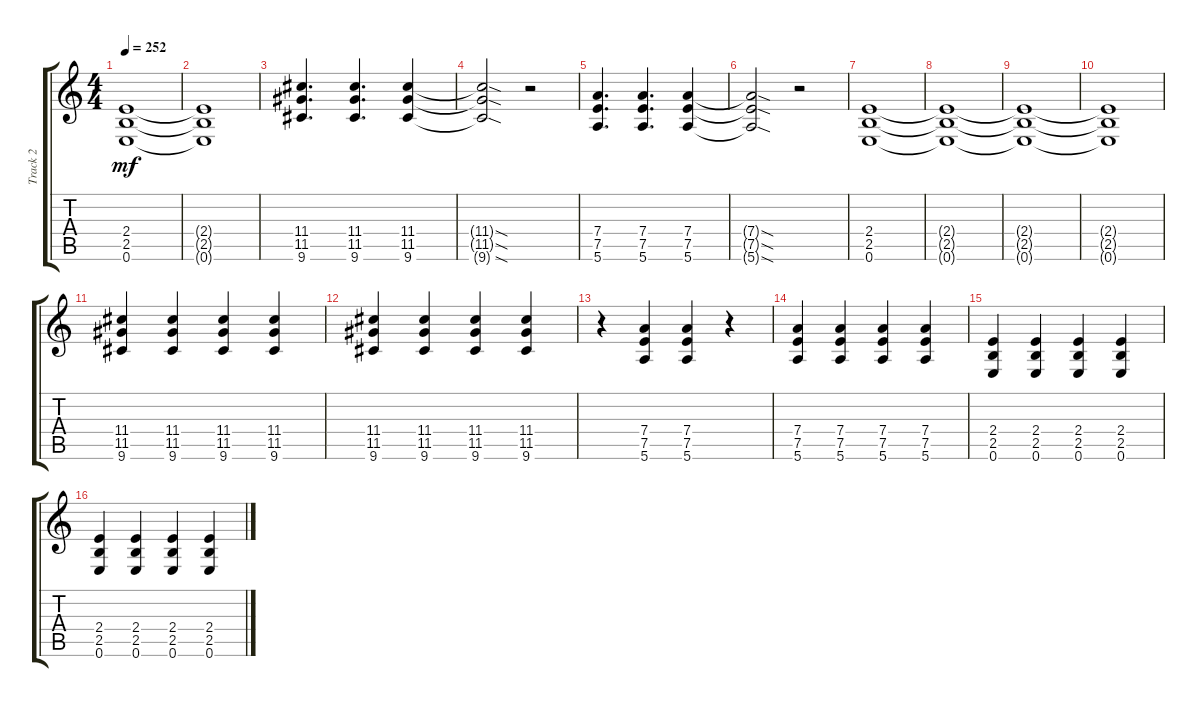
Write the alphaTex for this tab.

\track ("Track 2" "Track 2") {instrument distortionguitar}
\staff {score tabs}
\tuning (E4 B3 G3 D3 A2 E2) {hide}
\ts (4 4)
\tempo 252
\clef g2
\ks c
(2.4{t} 2.5{t} 0.6{t}).1{dy mf} |
(2.4{t} 2.5{t} 0.6{t}).1 |
(11.4 11.5 9.6).4{d} (11.4 11.5 9.6).4{d} (11.4 11.5 9.6).4 |
(11.4{sod t} 11.5{sod t} 9.6{sod t}).2 r.2 |
(7.4 7.5 5.6).4{d} (7.4 7.5 5.6).4{d} (7.4 7.5 5.6).4 |
(7.4{sod t} 7.5{sod t} 5.6{sod t}).2 r.2 |
(2.4 2.5 0.6).1 |
(2.4{t} 2.5{t} 0.6{t}).1 |
(2.4{t} 2.5{t} 0.6{t}).1 |
(2.4{t} 2.5{t} 0.6{t}).1 |
(11.4 11.5 9.6).4{balance 3} (11.4 11.5 9.6).4 (11.4 11.5 9.6).4 (11.4 11.5 9.6).4 |
(11.4 11.5 9.6).4 (11.4 11.5 9.6).4 (11.4 11.5 9.6).4 (11.4 11.5 9.6).4 |
r.4 (7.4 7.5 5.6).4 (7.4 7.5 5.6).4 r.4 |
(7.4 7.5 5.6).4 (7.4 7.5 5.6).4 (7.4 7.5 5.6).4 (7.4 7.5 5.6).4 |
(2.4 2.5 0.6).4 (2.4 2.5 0.6).4 (2.4 2.5 0.6).4 (2.4 2.5 0.6).4 |
(2.4 2.5 0.6).4 (2.4 2.5 0.6).4 (2.4 2.5 0.6).4 (2.4 2.5 0.6).4
